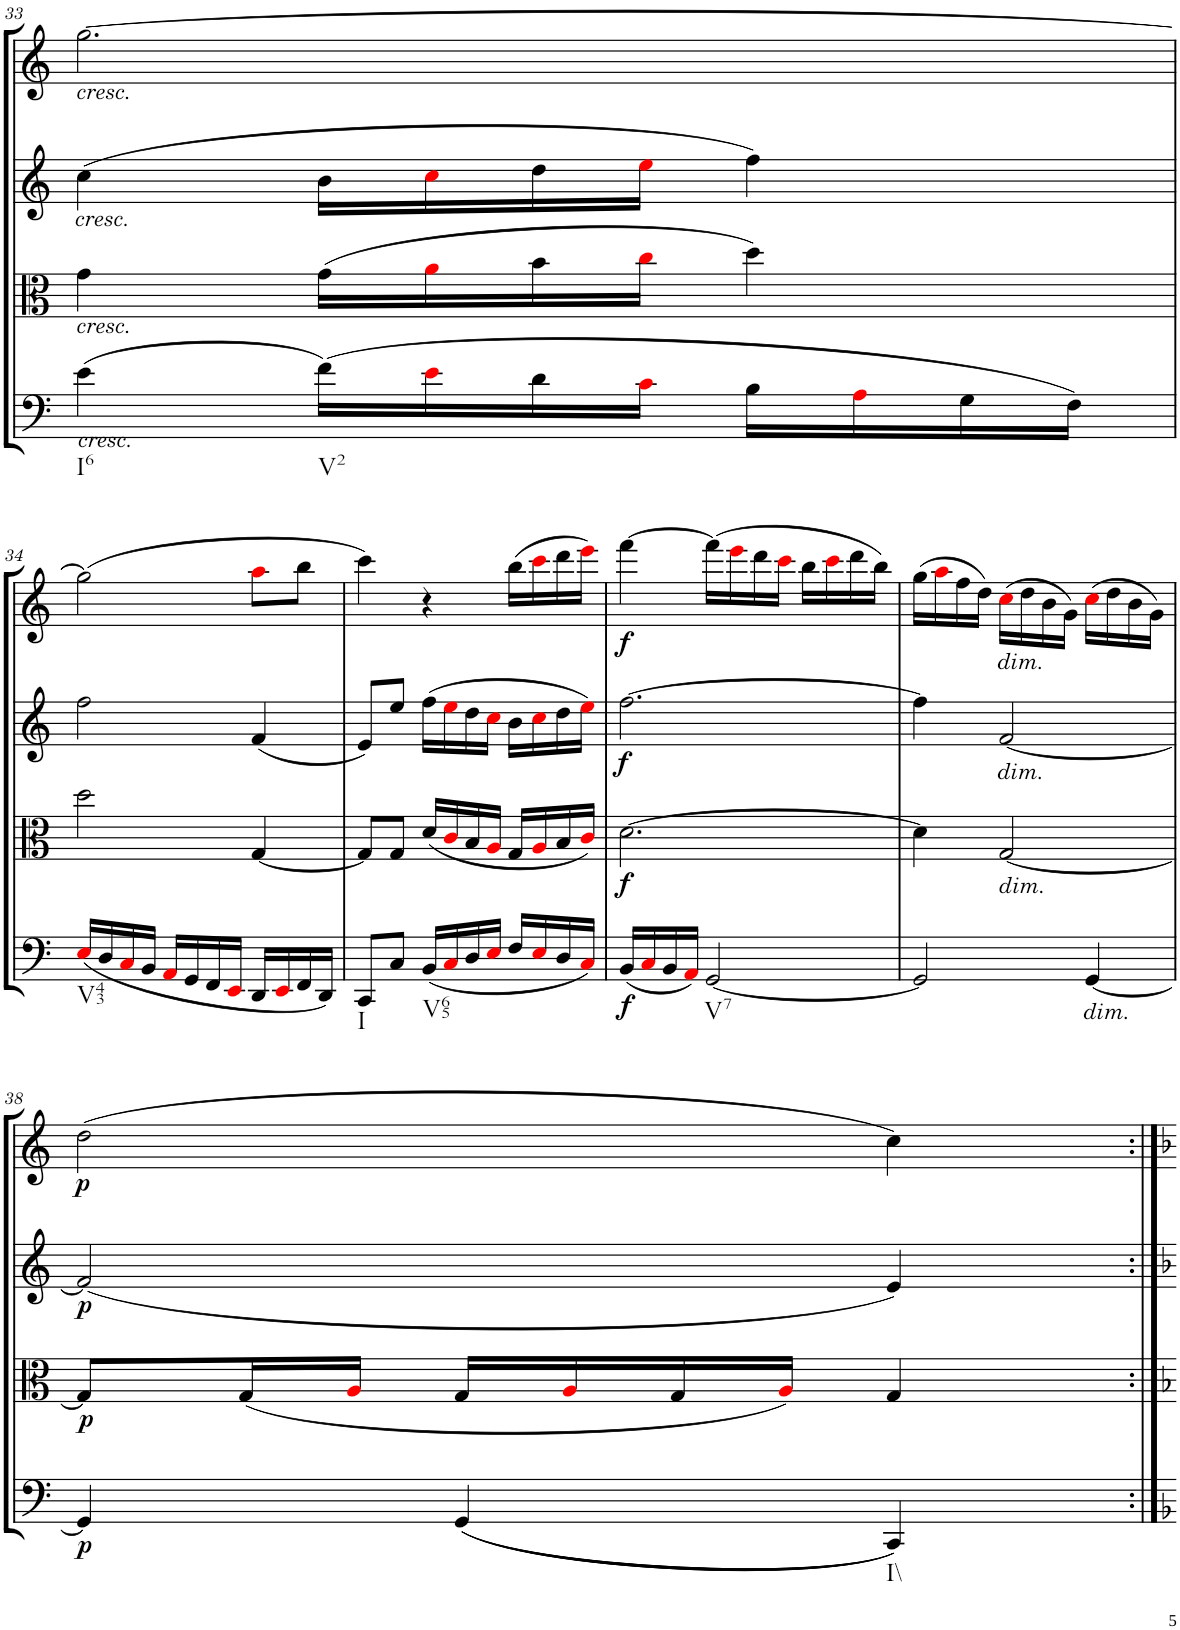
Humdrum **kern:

**kern	**dynam	**kern	**dynam	**kern	**dynam	**kern	**dynam
*part4	*part4	*part3	*part3	*part2	*part2	*part1	*part1
*staff4	*staff4	*staff3	*staff3	*staff2	*staff2	*staff1	*staff1
*I"Cello	*	*I"Viola	*	*I"2nd Violin	*	*I"1st Violin	*
*	*	*I'Vla	*	*I'Vln	*	*I'Vln	*
!!LO:PB:g=z
*clefF4	*	*clefC3	*	*clefG2	*	*clefG2	*
*k[]	*	*k[]	*	*k[]	*	*k[]	*
*M3/4	*	*M3/4	*	*M3/4	*	*M3/4	*
=33	=33	=33	=33	=33	=33	=33	=33
!	!	!	!	!	!	!LO:TX:b:i:t=cresc.	!
!	!	!	!	!LO:TX:b:i:t=cresc.	!	!	!
!	!	!LO:TX:b:i:t=cresc.	!	!	!	!	!
!LO:TX:a:i:t=cresc.	!	!	!	!	!	!	!
!LO:TX:b:t=I6	!	!	!	!	!	!	!
(4e\	.	4g\	.	(4cc\	.	[2.gg\	.
!LO:TX:b:t=V2	!	!	!	!	!	!	!
(16f\LL)	.	(16g\LL	.	16b\LL	.	.	.
16ei\	.	16ai\	.	16cci\	.	.	.
16d\	.	16b\	.	16dd\	.	.	.
16ci\JJ	.	16cci\JJ	.	16eei\JJ	.	.	.
16B\LL	.	4dd\)	.	4ff\)	.	.	.
16Ai\	.	.	.	.	.	.	.
16G\	.	.	.	.	.	.	.
16F\JJ)	.	.	.	.	.	.	.
!!LO:LB:g=z
=34	=34	=34	=34	=34	=34	=34	=34
!LO:TX:b:t=V43	!	!	!	!	!	!	!
(16Ei/LL	.	2dd\	.	2ff\	.	(2gg\]	.
16D/	.	.	.	.	.	.	.
16Ci/	.	.	.	.	.	.	.
16BB/JJ	.	.	.	.	.	.	.
16AAi/LL	.	.	.	.	.	.	.
16GG/	.	.	.	.	.	.	.
16FF/	.	.	.	.	.	.	.
16EEi/JJ	.	.	.	.	.	.	.
16DD/LL	.	[4G/	.	(4f/	.	8aai\L	.
16EEi/	.	.	.	.	.	.	.
16FF/	.	.	.	.	.	8bb\J	.
16DD/JJ)	.	.	.	.	.	.	.
=35	=35	=35	=35	=35	=35	=35	=35
!LO:TX:b:t=I	!	!	!	!	!	!	!
8CC/L	.	8G/L]	.	8e/L)	.	4ccc\)	.
8C/J	.	8G/J	.	8ee/J	.	.	.
!LO:TX:b:t=V65	!	!	!	!	!	!	!
(16BB/LL	.	(16d/LL	.	(16ff\LL	.	4r	.
16Ci/	.	16ci/	.	16eei\	.	.	.
16D/	.	16B/	.	16dd\	.	.	.
16Ei/JJ	.	16Ai/JJ	.	16cci\JJ	.	.	.
16F/LL	.	16G/LL	.	16b\LL	.	(16bb\LL	.
16Ei/	.	16Ai/	.	16cci\	.	16ccci\	.
16D/	.	16B/	.	16dd\	.	16ddd\	.
16Ci/JJ)	.	16ci/JJ)	.	16eei\JJ)	.	16eeei\JJ)	.
=36	=36	=36	=36	=36	=36	=36	=36
!	!LO:DY:b	!	!LO:DY:b	!	!LO:DY:b	!	!LO:DY:b
(16BB/LL	f	[2.d\	f	[2.ff\	f	[4fff\	f
16Ci/	.	.	.	.	.	.	.
16BB/	.	.	.	.	.	.	.
16AAi/JJ)	.	.	.	.	.	.	.
!LO:TX:b:t=V7	!	!	!	!	!	!	!
[2GG/	.	.	.	.	.	(16fff\LL]	.
.	.	.	.	.	.	16eeei\	.
.	.	.	.	.	.	16ddd\	.
.	.	.	.	.	.	16ccci\JJ	.
.	.	.	.	.	.	16bb\LL	.
.	.	.	.	.	.	16ccci\	.
.	.	.	.	.	.	16ddd\	.
.	.	.	.	.	.	16bb\JJ)	.
=37	=37	=37	=37	=37	=37	=37	=37
2GG/]	.	4d\]	.	4ff\]	.	(16gg\LL	.
.	.	.	.	.	.	16aai\	.
.	.	.	.	.	.	16ff\	.
.	.	.	.	.	.	16dd\JJ)	.
!	!	!	!	!	!	!LO:TX:b:i:t=dim.	!
!	!	!	!	!LO:TX:b:i:t=dim.	!	!	!
!	!	!LO:TX:b:i:t=dim.	!	!	!	!	!
.	.	[2G/	.	[2f/	.	(16cci\LL	.
.	.	.	.	.	.	16dd\	.
.	.	.	.	.	.	16b\	.
.	.	.	.	.	.	16g\JJ)	.
!LO:TX:b:i:t=dim.	!	!	!	!	!	!	!
[4GG/	.	.	.	.	.	(16cci\LL	.
.	.	.	.	.	.	16dd\	.
.	.	.	.	.	.	16b\	.
.	.	.	.	.	.	16g\JJ)	.
!!LO:LB:g=z
=38	=38	=38	=38	=38	=38	=38	=38
!	!LO:DY:b	!	!LO:DY:b	!	!LO:DY:b	!	!LO:DY:b
4GG/]	p	8G/L]	p	(2f/]	p	(2dd\	p
.	.	(16G/L	.	.	.	.	.
.	.	16Ai/JJ	.	.	.	.	.
((4GG/	.	16G/LL	.	.	.	.	.
.	.	16Ai/	.	.	.	.	.
.	.	16G/	.	.	.	.	.
.	.	16Ai/JJ)	.	.	.	.	.
!LO:TX:b:t=I\\	!	!	!	!	!	!	!
4CC/))	.	4G/	.	4e/)	.	4cc\)	.
=:|!	=:|!	=:|!	=:|!	=:|!	=:|!	=:|!	=:|!
*-	*-	*-	*-	*-	*-	*-	*-
